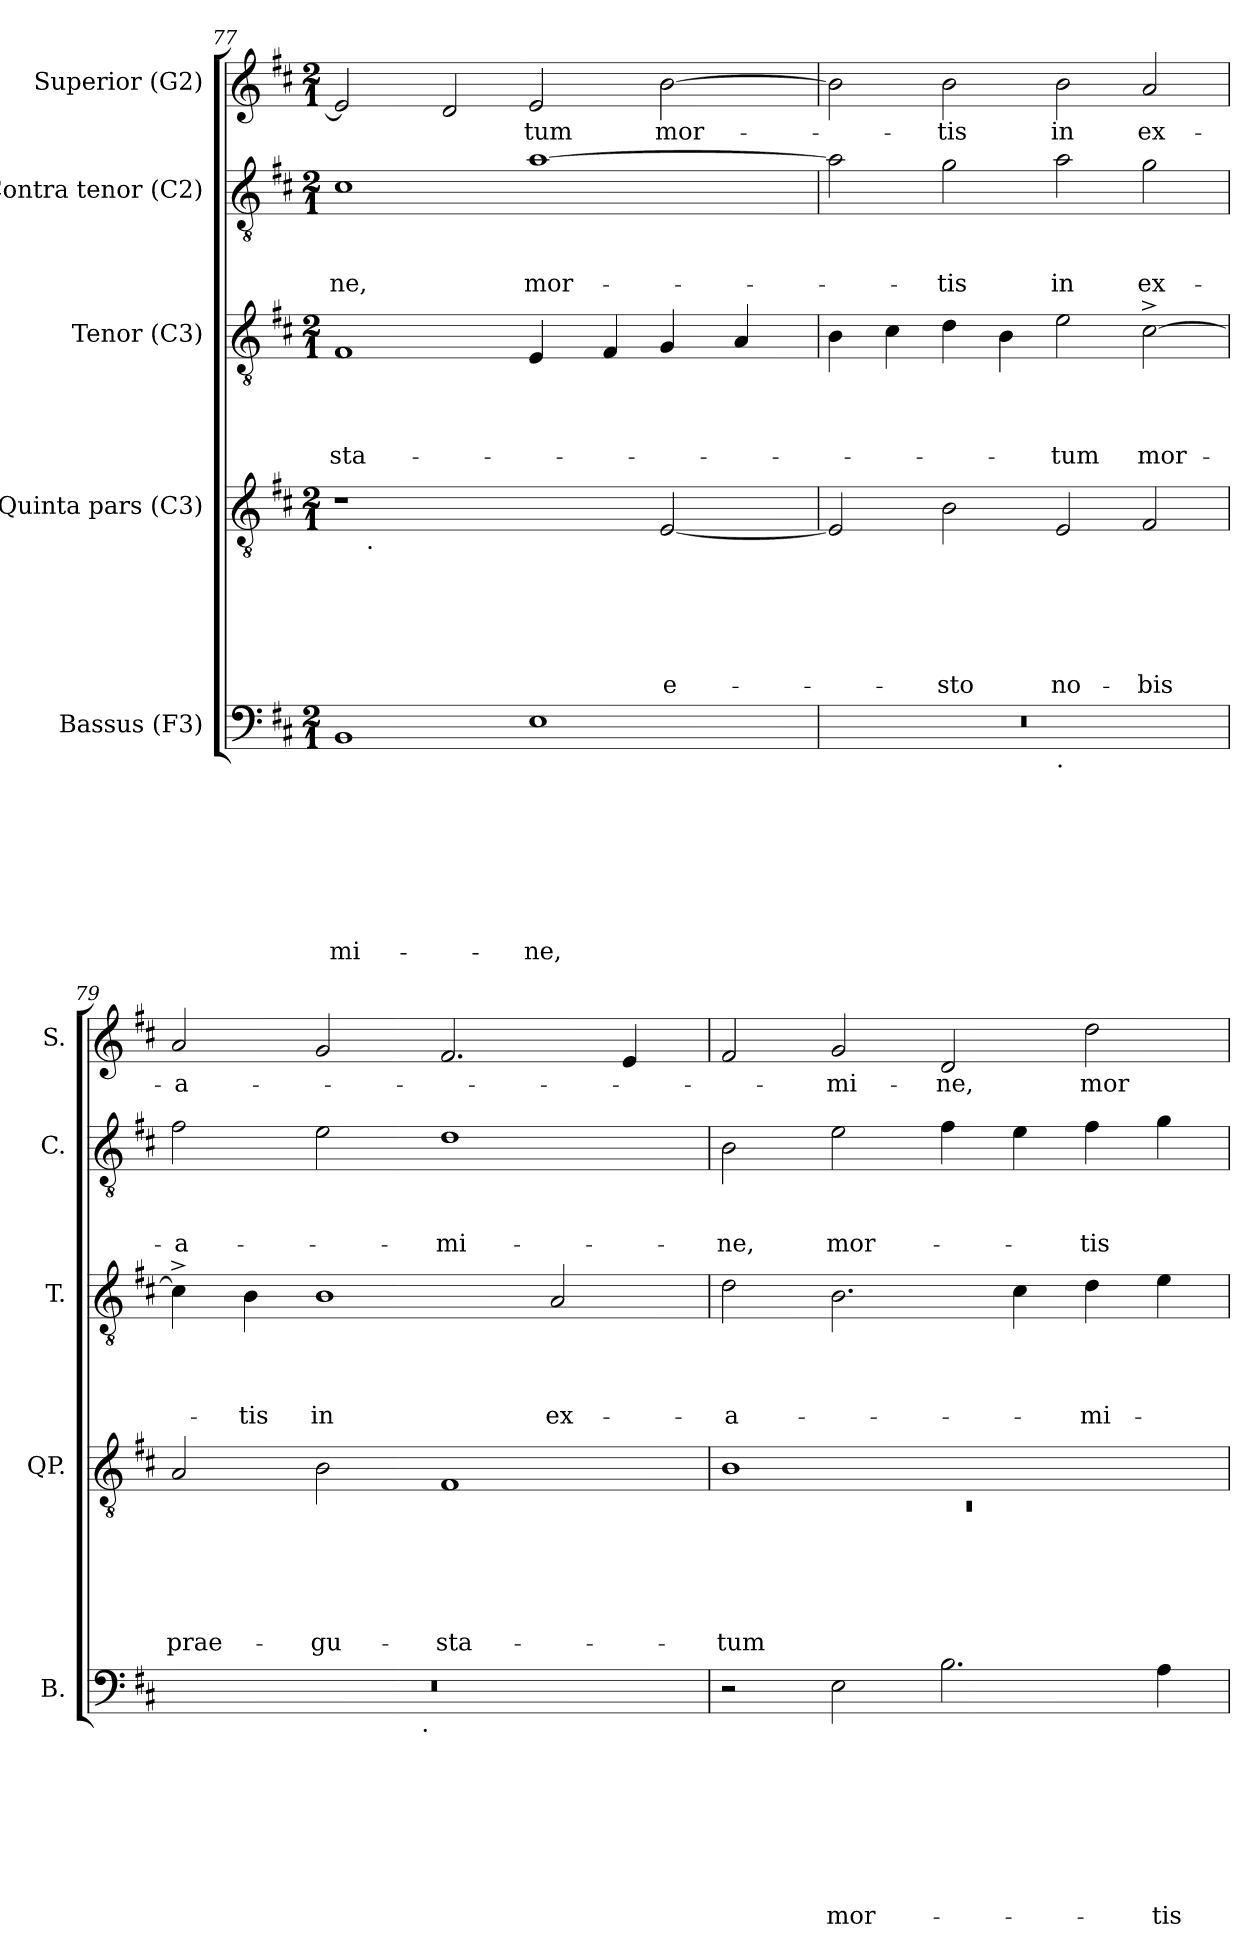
**kern	**text	**text	**text	**text	**text	**text	**text	**text	**kern	**text	**text	**text	**text	**text	**text	**kern	**text	**text	**text	**text	**kern	**text	**text	**text	**kern	**text
*part5	*part5	*part5	*part5	*part5	*part5	*part5	*part5	*part5	*part4	*part4	*part4	*part4	*part4	*part4	*part4	*part3	*part3	*part3	*part3	*part3	*part2	*part2	*part2	*part2	*part1	*part1
*staff5	*staff5	*staff5	*staff5	*staff5	*staff5	*staff5	*staff5	*staff5	*staff4	*staff4	*staff4	*staff4	*staff4	*staff4	*staff4	*staff3	*staff3	*staff3	*staff3	*staff3	*staff2	*staff2	*staff2	*staff2	*staff1	*staff1
*I"Bassus (F3)	*	*	*	*	*	*	*	*	*I"Quinta pars (C3)	*	*	*	*	*	*	*I"Tenor (C3)	*	*	*	*	*I"Contra tenor (C2)	*	*	*	*I"Superior (G2)	*
*I'B.	*	*	*	*	*	*	*	*	*I'QP.	*	*	*	*	*	*	*I'T.	*	*	*	*	*I'C.	*	*	*	*I'S.	*
*clefF4	*	*	*	*	*	*	*	*	*clefGv2	*	*	*	*	*	*	*clefGv2	*	*	*	*	*clefGv2	*	*	*	*clefG2	*
*k[f#c#]	*	*	*	*	*	*	*	*	*k[f#c#]	*	*	*	*	*	*	*k[f#c#]	*	*	*	*	*k[f#c#]	*	*	*	*k[f#c#]	*
*D:	*	*	*	*	*	*	*	*	*D:	*	*	*	*	*	*	*D:	*	*	*	*	*D:	*	*	*	*D:	*
*M2/1	*	*	*	*	*	*	*	*	*M2/1	*	*	*	*	*	*	*M2/1	*	*	*	*	*M2/1	*	*	*	*M2/1	*
=77	=77	=77	=77	=77	=77	=77	=77	=77	=77	=77	=77	=77	=77	=77	=77	=77	=77	=77	=77	=77	=77	=77	=77	=77	=77	=77
!	!	!	!	!	!	!	!	!LO:LY:b	!	!	!	!	!	!	!	!	!	!	!	!LO:LY:b	!	!	!	!LO:LY:b	!	!
*	*	*	*	*	*	*	*	*	*^	*	*	*	*	*	*	*	*	*	*	*	*	*	*	*	*	*
1BB	.	.	.	.	.	.	.	-mi-	1r	16.ryy	.	.	.	.	.	.	1F#	.	.	.	-sta-	1c#	.	.	-ne,	2e/]	.
!	!	!	!	!	!	!	!	!	!	!LO:TX:b:t=.	!	!	!	!	!	!	!	!	!	!	!	!	!	!	!	!	!
.	.	.	.	.	.	.	.	.	.	1ryy	.	.	.	.	.	.	.	.	.	.	.	.	.	.	.	.	.
.	.	.	.	.	.	.	.	.	.	.	.	.	.	.	.	.	.	.	.	.	.	.	.	.	.	2d/	.
!	!	!	!	!	!	!	!	!LO:LY:b	!	!	!	!	!	!	!	!	!	!	!	!	!	!	!	!	!LO:LY:b	!	!LO:LY:b
1E	.	.	.	.	.	.	.	-ne,	2ryy	.	.	.	.	.	.	.	4E/	.	.	.	.	[>1a	.	.	mor-	2e/	-tum
.	.	.	.	.	.	.	.	.	.	2ryy	.	.	.	.	.	.	.	.	.	.	.	.	.	.	.	.	.
.	.	.	.	.	.	.	.	.	.	.	.	.	.	.	.	.	4F#/	.	.	.	.	.	.	.	.	.	.
!	!	!	!	!	!	!	!	!	!	!	!	!	!	!	!	!LO:LY:b:rj	!	!	!	!	!	!	!	!	!	!	!LO:LY:b
.	.	.	.	.	.	.	.	.	[<2E/	.	.	.	.	.	.	e-	4G/	.	.	.	.	.	.	.	.	[>2b\	mor-
.	.	.	.	.	.	.	.	.	.	4ryy	.	.	.	.	.	.	.	.	.	.	.	.	.	.	.	.	.
.	.	.	.	.	.	.	.	.	.	.	.	.	.	.	.	.	4A/	.	.	.	.	.	.	.	.	.	.
.	.	.	.	.	.	.	.	.	.	8ryy	.	.	.	.	.	.	.	.	.	.	.	.	.	.	.	.	.
.	.	.	.	.	.	.	.	.	.	32ryy	.	.	.	.	.	.	.	.	.	.	.	.	.	.	.	.	.
*	*	*	*	*	*	*	*	*	*v	*v	*	*	*	*	*	*	*	*	*	*	*	*	*	*	*	*	*
=78	=78	=78	=78	=78	=78	=78	=78	=78	=78	=78	=78	=78	=78	=78	=78	=78	=78	=78	=78	=78	=78	=78	=78	=78	=78	=78
*^	*	*	*	*	*	*	*	*	*	*	*	*	*	*	*	*	*	*	*	*	*	*	*	*	*	*
0r	1ryy	.	.	.	.	.	.	.	.	2E/]	.	.	.	.	.	.	4B\	.	.	.	.	2a\]	.	.	.	2b\]	.
.	.	.	.	.	.	.	.	.	.	.	.	.	.	.	.	.	4c#\	.	.	.	.	.	.	.	.	.	.
!	!	!	!	!	!	!	!	!	!	!	!	!	!	!	!	!LO:LY:b	!	!	!	!	!	!	!	!	!LO:LY:b	!	!LO:LY:b
.	.	.	.	.	.	.	.	.	.	2B\	.	.	.	.	.	-sto	4d\	.	.	.	.	2g\	.	.	-tis	2b\	-tis
.	.	.	.	.	.	.	.	.	.	.	.	.	.	.	.	.	4B\	.	.	.	.	.	.	.	.	.	.
!	!LO:TX:b:t=.	!	!	!	!	!	!	!	!	!	!	!	!	!	!	!	!	!	!	!	!	!	!	!	!	!	!
!	!	!	!	!	!	!	!	!	!	!	!	!	!	!	!	!LO:LY:b	!	!	!	!	!LO:LY:b	!	!	!	!LO:LY:b	!	!LO:LY:b
.	1ryy	.	.	.	.	.	.	.	.	2E/	.	.	.	.	.	no-	2e\	.	.	.	-tum	2a\	.	.	in	2b\	in
!	!	!	!	!	!	!	!	!	!	!	!	!	!	!	!	!LO:LY:b	!	!	!	!	!LO:LY:b	!	!	!	!LO:LY:b	!	!LO:LY:b
.	.	.	.	.	.	.	.	.	.	2F#/	.	.	.	.	.	-bis	[>2c#^>\	.	.	.	mor-	2g\	.	.	ex-	2a/	ex-
=79	=79	=79	=79	=79	=79	=79	=79	=79	=79	=79	=79	=79	=79	=79	=79	=79	=79	=79	=79	=79	=79	=79	=79	=79	=79	=79	=79
!	!	!	!	!	!	!	!	!	!	!	!	!	!	!	!	!LO:LY:b	!	!	!	!	!	!	!	!	!LO:LY:b	!	!LO:LY:b
0r	2ryy	.	.	.	.	.	.	.	.	2A/	.	.	.	.	.	prae-	4c#^>\]	.	.	.	.	2f#\	.	.	-a-	2a/	-a-
!	!	!	!	!	!	!	!	!	!	!	!	!	!	!	!	!	!	!	!	!	!LO:LY:b	!	!	!	!	!	!
.	.	.	.	.	.	.	.	.	.	.	.	.	.	.	.	.	4B\	.	.	.	-tis	.	.	.	.	.	.
!	!	!	!	!	!	!	!	!	!	!	!	!	!	!	!	!LO:LY:b	!	!	!	!	!LO:LY:b	!	!	!	!	!	!
.	4...ryy	.	.	.	.	.	.	.	.	2B\	.	.	.	.	.	-gu-	1B	.	.	.	in	2e\	.	.	.	2g/	.
!	!LO:TX:b:t=.	!	!	!	!	!	!	!	!	!	!	!	!	!	!	!	!	!	!	!	!	!	!	!	!	!	!
.	1ryy	.	.	.	.	.	.	.	.	.	.	.	.	.	.	.	.	.	.	.	.	.	.	.	.	.	.
!	!	!	!	!	!	!	!	!	!	!	!	!	!	!	!	!LO:LY:b	!	!	!	!	!	!	!	!	!LO:LY:b	!	!
.	.	.	.	.	.	.	.	.	.	1F#	.	.	.	.	.	-sta-	.	.	.	.	.	1d	.	.	-mi-	2.f#/	.
!	!	!	!	!	!	!	!	!	!	!	!	!	!	!	!	!	!	!	!	!	!LO:LY:b	!	!	!	!	!	!
.	.	.	.	.	.	.	.	.	.	.	.	.	.	.	.	.	2A/	.	.	.	ex-	.	.	.	.	.	.
.	.	.	.	.	.	.	.	.	.	.	.	.	.	.	.	.	.	.	.	.	.	.	.	.	.	4e/	.
.	32ryy	.	.	.	.	.	.	.	.	.	.	.	.	.	.	.	.	.	.	.	.	.	.	.	.	.	.
!!LO:LB:g=z
=80	=80	=80	=80	=80	=80	=80	=80	=80	=80	=80	=80	=80	=80	=80	=80	=80	=80	=80	=80	=80	=80	=80	=80	=80	=80	=80	=80
*	*	*	*	*	*	*	*	*	*	*^	*	*	*	*	*	*	*	*	*	*	*	*	*	*	*	*	*
!	!	!	!	!	!	!	!	!	!	!	!LO:N:vis=1	!	!	!	!	!	!LO:LY:b	!	!	!	!	!LO:LY:b	!	!	!	!LO:LY:b	!	!
*v	*v	*	*	*	*	*	*	*	*	*	*	*	*	*	*	*	*	*	*	*	*	*	*	*	*	*	*	*
2r	.	.	.	.	.	.	.	.	1B	0rC	.	.	.	.	.	-tum	2d\	.	.	.	-a-	2B\	.	.	-ne,	2f#/	.
!	!	!	!	!	!	!	!	!LO:LY:b	!	!	!	!	!	!	!	!	!	!	!	!	!	!	!	!	!LO:LY:b	!	!LO:LY:b
2E\	.	.	.	.	.	.	.	mor-	.	.	.	.	.	.	.	.	2.B\	.	.	.	.	2e\	.	.	mor-	2g/	-mi-
!	!	!	!	!	!	!	!	!	!	!	!	!	!	!	!	!	!	!	!	!	!	!	!	!	!	!	!LO:LY:b
2.B\	.	.	.	.	.	.	.	.	1ryy	.	.	.	.	.	.	.	.	.	.	.	.	4f#\	.	.	.	2d/	-ne,
.	.	.	.	.	.	.	.	.	.	.	.	.	.	.	.	.	4c#\	.	.	.	.	4e\	.	.	.	.	.
!	!	!	!	!	!	!	!	!	!	!	!	!	!	!	!	!	!	!	!	!	!LO:LY:b	!	!	!	!LO:LY:b	!	!LO:LY:b
.	.	.	.	.	.	.	.	.	.	.	.	.	.	.	.	.	4d\	.	.	.	-mi-	4f#\	.	.	-tis	2dd\	mor-
!	!	!	!	!	!	!	!	!LO:LY:b	!	!	!	!	!	!	!	!	!	!	!	!	!	!	!	!	!	!	!
4A\	.	.	.	.	.	.	.	-tis	.	.	.	.	.	.	.	.	4e\	.	.	.	.	4g\	.	.	.	.	.
*	*	*	*	*	*	*	*	*	*v	*v	*	*	*	*	*	*	*	*	*	*	*	*	*	*	*	*	*
=	=	=	=	=	=	=	=	=	=	=	=	=	=	=	=	=	=	=	=	=	=	=	=	=	=	=
*-	*-	*-	*-	*-	*-	*-	*-	*-	*-	*-	*-	*-	*-	*-	*-	*-	*-	*-	*-	*-	*-	*-	*-	*-	*-	*-
